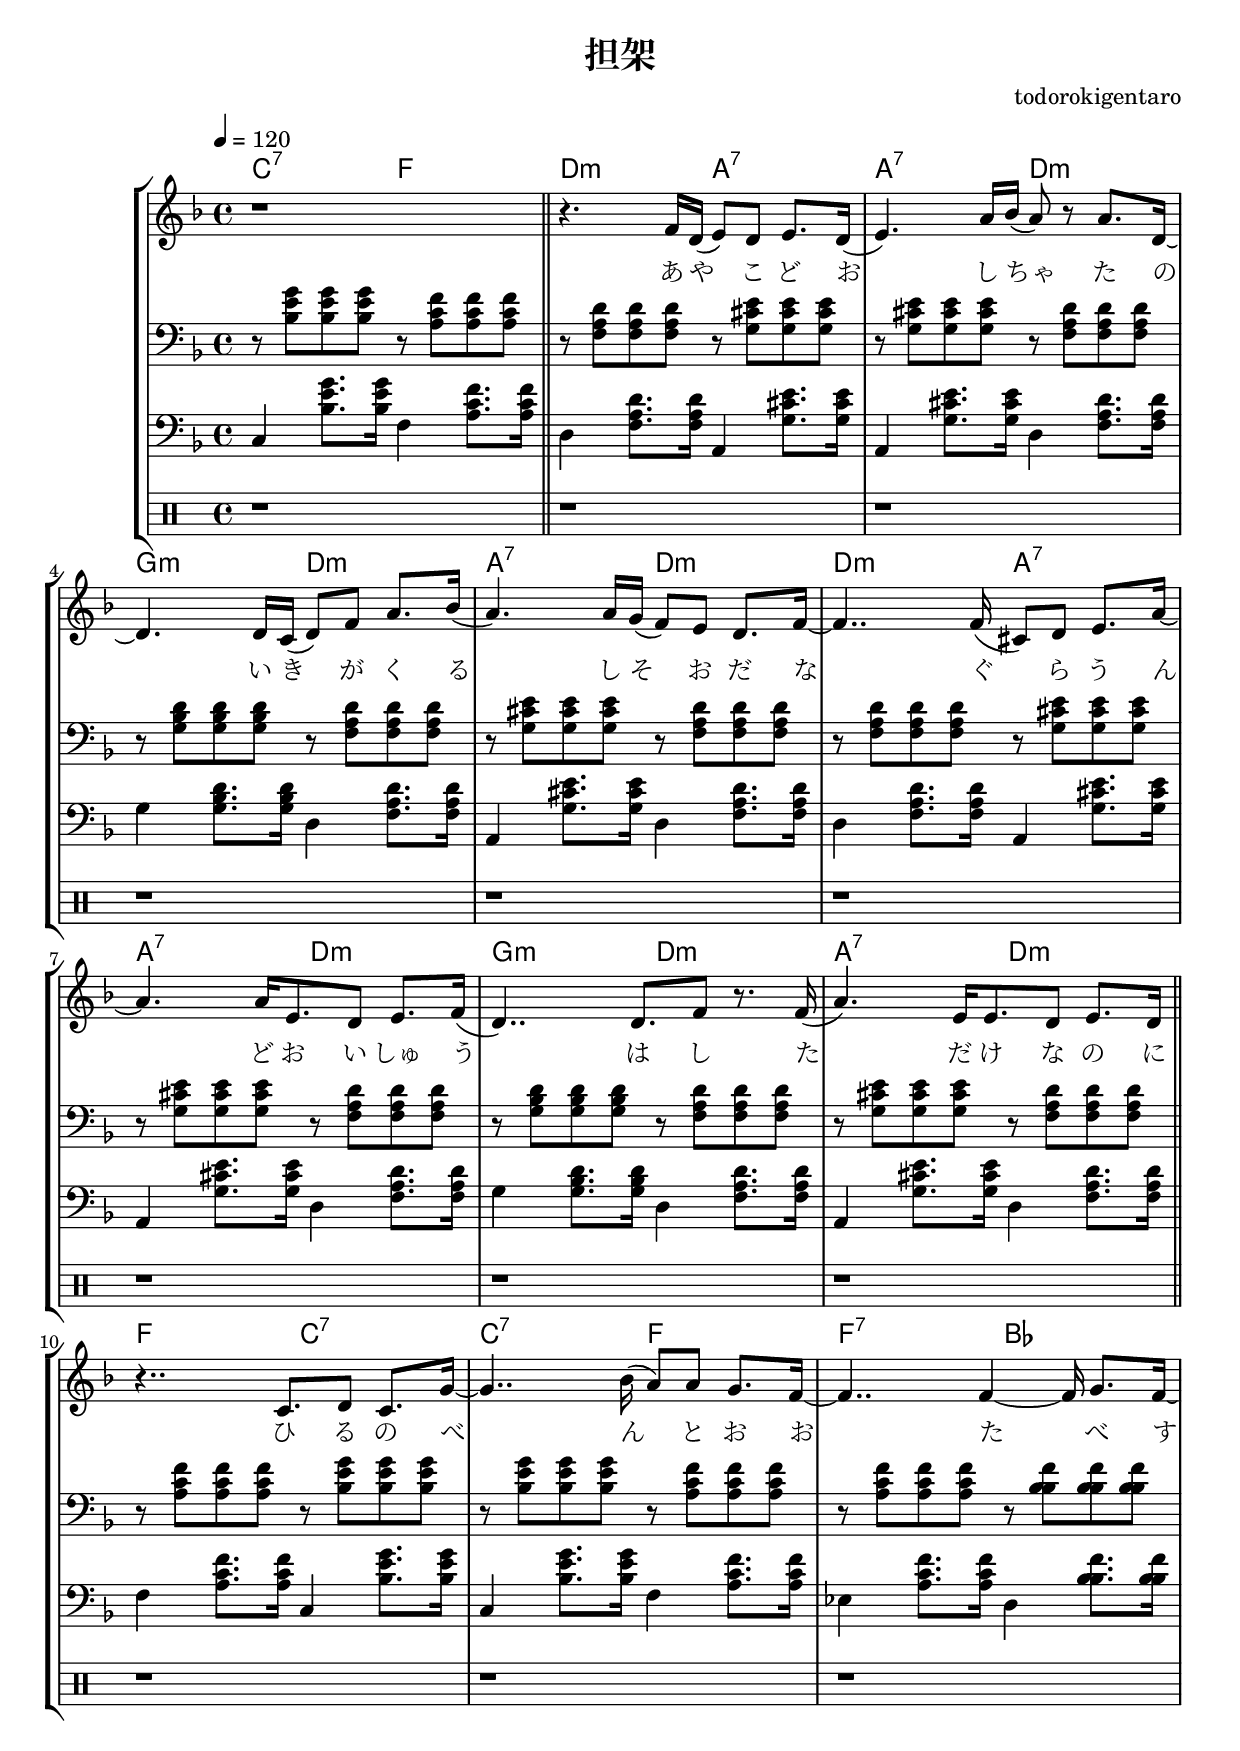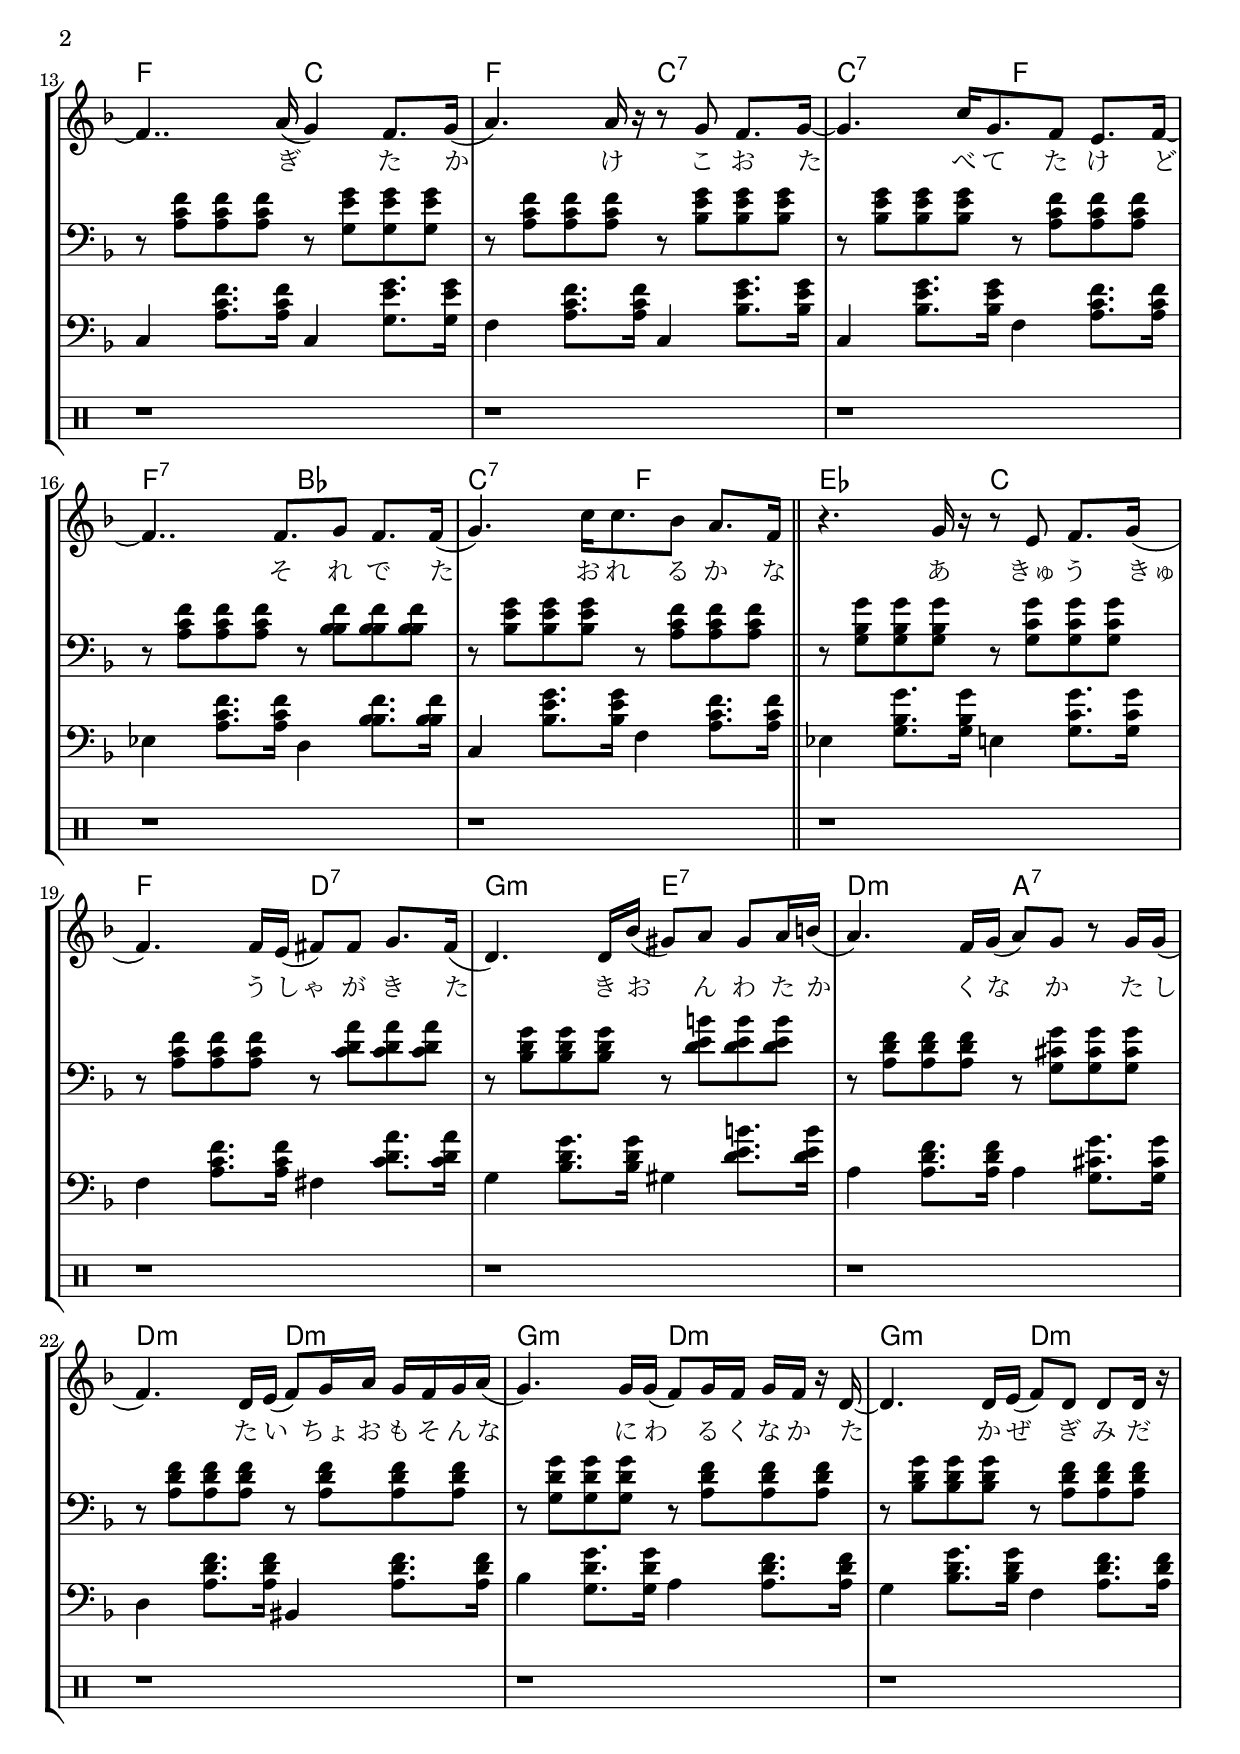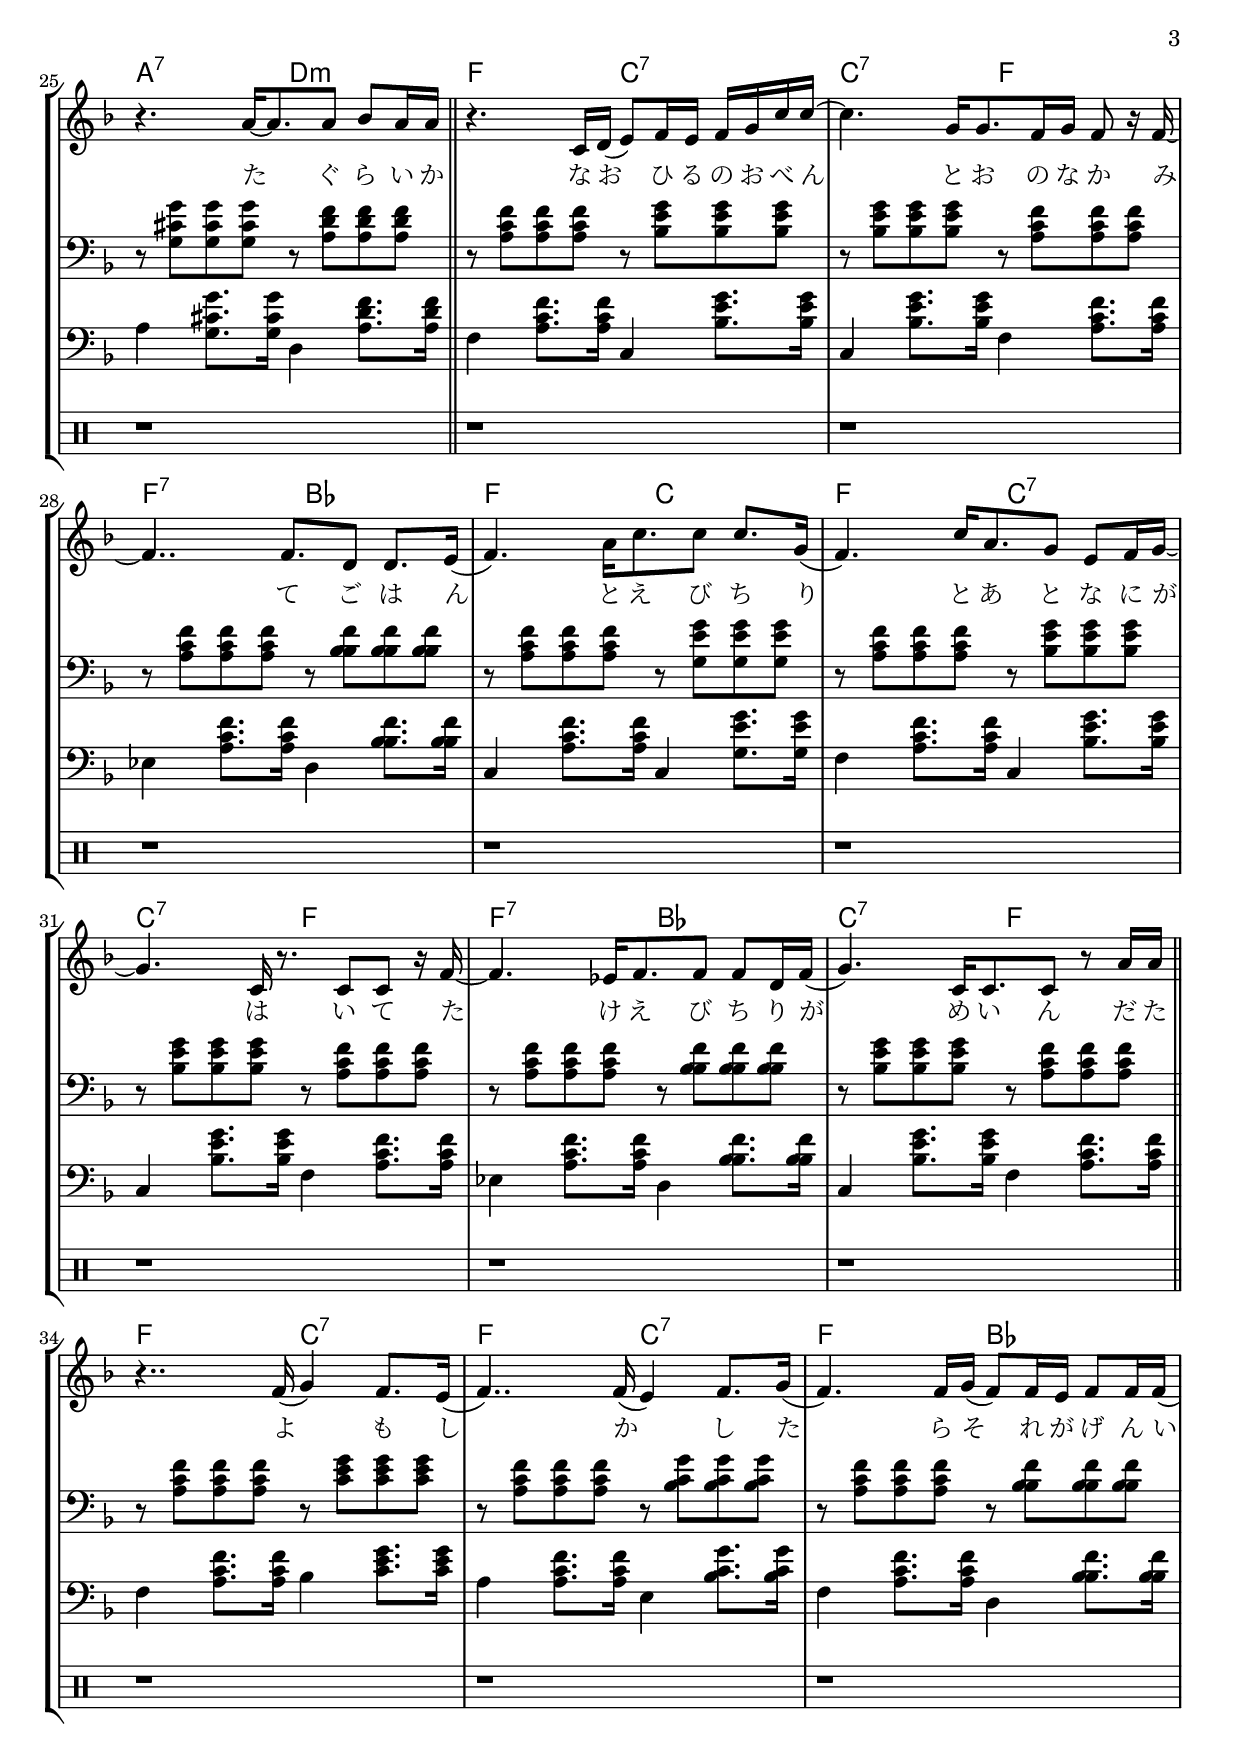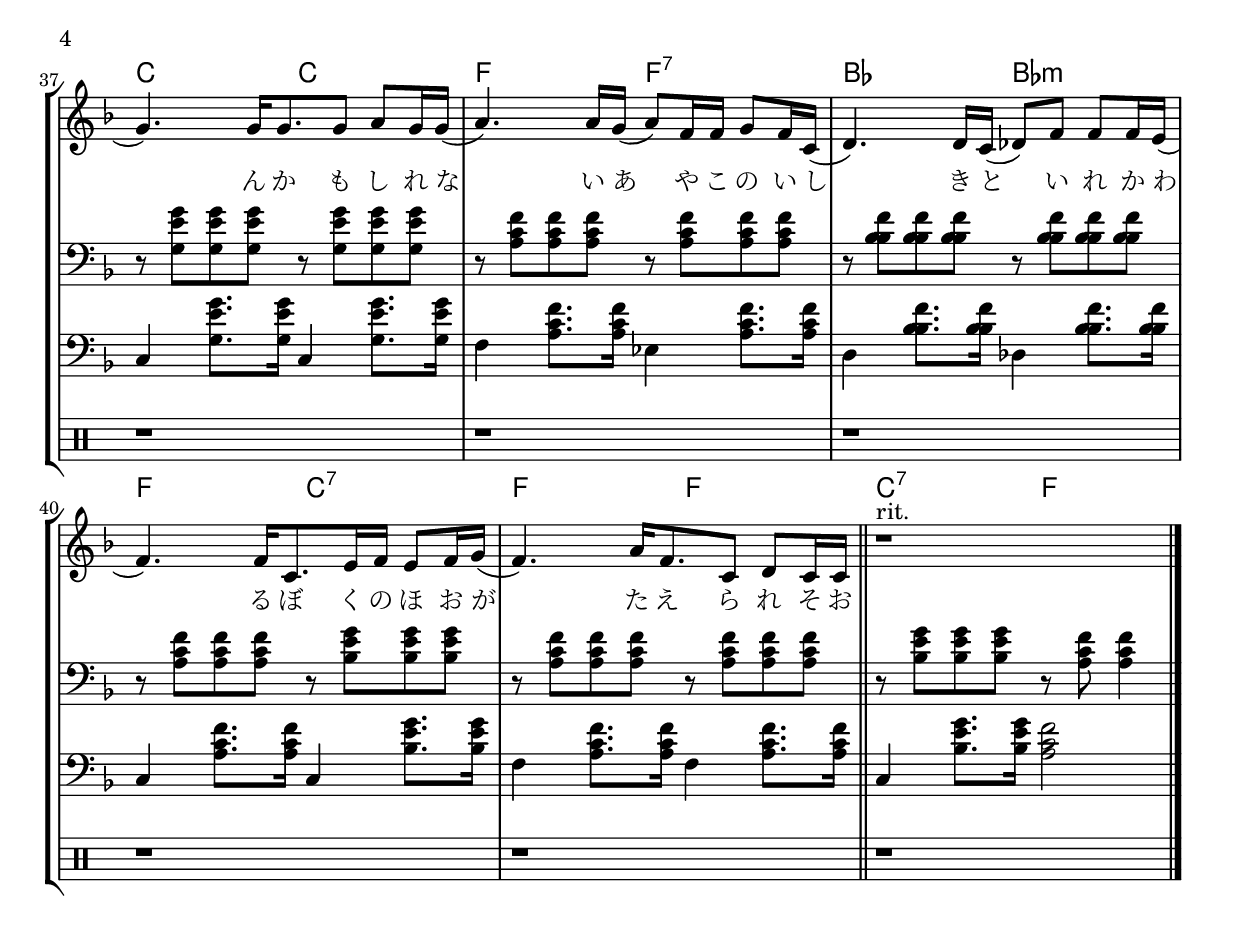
\version "2.12.1"

\header {
	title = \markup {担架}
	composer = \markup \center-column {todorokigentaro}
}

harmony = \chordmode {
	c2:7 f 

	d:m a:7 a:7 d:m g:m d:m a:7 d:m d:m a:7 a:7 d:m g:m d:m a:7 d:m 

	f c:7 c:7 f f:7 bes f c f c:7 c:7 f f:7 bes c:7 f 

	es c f d:7 g:m e:7 d:m a:7 d:m d:m g:m d:m g:m d:m a:7 d:m 

	f c:7 c:7 f f:7 bes f c f c:7 c:7 f f:7 bes c:7 f 

	f c:7 f c:7 f bes c c f f:7 bes bes:m f c:7 f f 

	c:7 f 
}

melody = {
	\key f \major
	\tempo 4 = 120
	r1   
	\set Staff.midiInstrument = #"fss0.32"
	r4. f'16  d'16  (e'8)  d'8  e'8.  d'16 
	(e'4.)  a'16  bes'16  (a'8)  r8  a'8.  d'16~ 
	d'4.  d'16  c'16  (d'8)  f'8  a'8.  bes'16 
	(a'4.)  a'16  g'16  (f'8)  e'8  d'8.  f'16~ 
	f'4..  f'16  (cis'8)  d'8  e'8.  a'16~ 
	a'4.  a'16  e'8.  d'8  e'8.  f'16 
	(d'4..)  d'8.  f'8  r8.  f'16 
	(a'4.)  e'16  e'8.  d'8  e'8.  d'16
	\set Staff.midiInstrument = #"fss0.32"
	r4.. c'8.  d'8  c'8.  g'16~ 
	g'4..  bes'16  (a'8)  a'8  g'8.  f'16~ 
	f'4..  f'4~f'16  g'8.  f'16~ 
	f'4..  a'16  (g'4)  f'8.  g'16 
	(a'4.)  a'16  r16  r8  g'8  f'8.  g'16~ 
	g'4.  c''16  g'8.  f'8  e'8.  f'16~ 
	f'4..  f'8.  g'8  f'8.  f'16 
	(g'4.)  c''16  c''8.  bes'8  a'8.  f'16
	\set Staff.midiInstrument = #"fss0.32"
	r4. g'16  r16  r8  e'8  f'8.  g'16 
	(f'4.)  f'16  e'16  (fis'8)  fis'8  g'8.  fis'16 
	(d'4.)  d'16  bes'16  (gis'8)  a'8  gis'8  a'16  b'16 
	(a'4.)  f'16  g'16  (a'8)  g'8  r8  g'16  g'16 
	(f'4.)  d'16  e'16  (f'8)  g'16  a'16  g'16  f'16  g'16  a'16 
	(g'4.)  g'16  g'16  (f'8)  g'16  f'16  g'16  f'16  r16  d'16~ 
	d'4.  d'16  e'16  (f'8)  d'8  d'8  d'16  r16~ 
	r4.  a'16  a'8.  a'8  bes'8  a'16  a'16
	\set Staff.midiInstrument = #"fss0.32"
	r4. c'16  d'16  (e'8)  f'16  e'16  f'16  g'16  c''16  c''16~ 
	c''4.  g'16  g'8.  f'16  g'16  f'8  r16  f'16~ 
	f'4..  f'8.  d'8  d'8.  e'16 
	(f'4.)  a'16  c''8.  c''8  c''8.  g'16 
	(f'4.)  c''16  a'8.  g'8  e'8  f'16  g'16~ 
	g'4.  c'16  r8.  c'8  c'8  r16  f'16~ 
	f'4.  es'16  f'8.  f'8  f'8  d'16  f'16 
	(g'4.)  c'16  c'8.  c'8  r8  a'16  a'16
	\set Staff.midiInstrument = #"fss0.32"
	r4.. f'16  (g'4)  f'8.  e'16 
	(f'4..)  f'16  (e'4)  f'8.  g'16 
	(f'4.)  f'16  g'16  (f'8)  f'16  e'16  f'8  f'16  f'16 
	(g'4.)  g'16  g'8.  g'8  a'8  g'16  g'16 
	(a'4.)  a'16  g'16  (a'8)  f'16  f'16  g'8  f'16  c'16 
	(d'4.)  d'16  c'16  (des'8)  f'8  f'8  f'16  e'16 
	(f'4.)  f'16  c'8.  e'16  f'16  e'8  f'16  g'16 
	(f'4.)  a'16  f'8.  c'8  d'8  c'16  c'16
	r1^"rit." \bar "|."
}

words = \lyricmode {
	
	あ  や  こ  ど  お  し  ちゃ  た  の  い  き  が  く  る  し  そ  お  だ  な  ぐ  ら  う  ん  ど  お  い  しゅ  う  は  し  た  だ  け  な  の  に  
	ひ  る  の  べ  ん  と  お  お  た  べ  す  ぎ  た  か  け  こ  お  た  べ  て  た  け  ど  そ  れ  で  た  お  れ  る  か  な  
	あ  きゅ  う  きゅ  う  しゃ  が  き  た  き  お  ん  わ  た  か  く  な  か  た  し  た  い  ちょ  お  も  そ  ん  な  に  わ  る  く  な  か  た  か  ぜ  ぎ  み  だ  た  ぐ  ら  い  か  な  
	お  ひ  る  の  お  べ  ん  と  お  の  な  か  み  て  ご  は  ん  と  え  び  ち  り  と  あ  と  な  に  が  は  い  て  た  け  え  び  ち  り  が  め  い  ん  だ  た  よ  
	も  し  か  し  た  ら  そ  れ  が  げ  ん  い  ん  か  も  し  れ  な  い  あ  や  こ  の  い  し  き  と  い  れ  か  わ  る  ぼ  く  の  ほ  お  が  た  え  ら  れ  そ  お  だ  
	
}

tempochange = {
	\tempo 4 = 120
	r1 \bar "||"
	\tempo 4 = 120
	r1 | r1 | r1 | r1 | r1 | r1 | r1 | r1 \bar "||"
	\tempo 4 = 120
	r1 | r1 | r1 | r1 | r1 | r1 | r1 | r1 \bar "||"
	\tempo 4 = 120
	r1 | r1 | r1 | r1 | r1 | r1 | r1 | r1 \bar "||"
	\tempo 4 = 120
	r1 | r1 | r1 | r1 | r1 | r1 | r1 | r1 \bar "||"
	\tempo 4 = 120
	r1 | r1 | r1 | r1 | r1 | r1 | r1 | r1 \bar "||"
	\tempo 4 = 120
	\tempo 4 = 90 r2 \tempo 4 = 80 r2 \bar "|."
}

mainacc = {
	\clef bass
	\set Staff.midiInstrument = #"Violin"
	\key f \major
	\tempo 4 = 120
	r8 <bes e' g'>8 <bes e' g'>8 <bes e' g'>8
	r8 <a c' f'>8 <a c' f'>8 <a c' f'>8
	\bar "||"

	\set Staff.midiInstrument = #"Violin"
	r8 <f a d'>8 <f a d'>8 <f a d'>8
	r8 <g cis' e'>8 <g cis' e'>8 <g cis' e'>8
	r8 <g cis' e'>8 <g cis' e'>8 <g cis' e'>8
	r8 <f a d'>8 <f a d'>8 <f a d'>8
	r8 <g bes d'>8 <g bes d'>8 <g bes d'>8
	r8 <f a d'>8 <f a d'>8 <f a d'>8
	r8 <g cis' e'>8 <g cis' e'>8 <g cis' e'>8
	r8 <f a d'>8 <f a d'>8 <f a d'>8
	r8 <f a d'>8 <f a d'>8 <f a d'>8
	r8 <g cis' e'>8 <g cis' e'>8 <g cis' e'>8
	r8 <g cis' e'>8 <g cis' e'>8 <g cis' e'>8
	r8 <f a d'>8 <f a d'>8 <f a d'>8
	r8 <g bes d'>8 <g bes d'>8 <g bes d'>8
	r8 <f a d'>8 <f a d'>8 <f a d'>8
	r8 <g cis' e'>8 <g cis' e'>8 <g cis' e'>8
	r8 <f a d'>8 <f a d'>8 <f a d'>8
	\bar "||"

	\set Staff.midiInstrument = #"Violin"
	r8 <a c' f'>8 <a c' f'>8 <a c' f'>8
	r8 <bes e' g'>8 <bes e' g'>8 <bes e' g'>8
	r8 <bes e' g'>8 <bes e' g'>8 <bes e' g'>8
	r8 <a c' f'>8 <a c' f'>8 <a c' f'>8
	r8 <a c' f'>8 <a c' f'>8 <a c' f'>8
	r8 <bes bes f'>8 <bes bes f'>8 <bes bes f'>8
	r8 <a c' f'>8 <a c' f'>8 <a c' f'>8
	r8 <g e' g'>8 <g e' g'>8 <g e' g'>8
	r8 <a c' f'>8 <a c' f'>8 <a c' f'>8
	r8 <bes e' g'>8 <bes e' g'>8 <bes e' g'>8
	r8 <bes e' g'>8 <bes e' g'>8 <bes e' g'>8
	r8 <a c' f'>8 <a c' f'>8 <a c' f'>8
	r8 <a c' f'>8 <a c' f'>8 <a c' f'>8
	r8 <bes bes f'>8 <bes bes f'>8 <bes bes f'>8
	r8 <bes e' g'>8 <bes e' g'>8 <bes e' g'>8
	r8 <a c' f'>8 <a c' f'>8 <a c' f'>8
	\bar "||"

	\set Staff.midiInstrument = #"Violin"
	r8 <g bes g'>8 <g bes g'>8 <g bes g'>8
	r8 <g c' g'>8 <g c' g'>8 <g c' g'>8
	r8 <a c' f'>8 <a c' f'>8 <a c' f'>8
	r8 <c' d' a'>8 <c' d' a'>8 <c' d' a'>8
	r8 <bes d' g'>8 <bes d' g'>8 <bes d' g'>8
	r8 <d' e' b'>8 <d' e' b'>8 <d' e' b'>8
	r8 <a d' f'>8 <a d' f'>8 <a d' f'>8
	r8 <g cis' g'>8 <g cis' g'>8 <g cis' g'>8
	r8 <a d' f'>8 <a d' f'>8 <a d' f'>8
	r8 <a d' f'>8 <a d' f'>8 <a d' f'>8
	r8 <g d' g'>8 <g d' g'>8 <g d' g'>8
	r8 <a d' f'>8 <a d' f'>8 <a d' f'>8
	r8 <bes d' g'>8 <bes d' g'>8 <bes d' g'>8
	r8 <a d' f'>8 <a d' f'>8 <a d' f'>8
	r8 <g cis' g'>8 <g cis' g'>8 <g cis' g'>8
	r8 <a d' f'>8 <a d' f'>8 <a d' f'>8
	\bar "||"

	\set Staff.midiInstrument = #"Violin"
	r8 <a c' f'>8 <a c' f'>8 <a c' f'>8
	r8 <bes e' g'>8 <bes e' g'>8 <bes e' g'>8
	r8 <bes e' g'>8 <bes e' g'>8 <bes e' g'>8
	r8 <a c' f'>8 <a c' f'>8 <a c' f'>8
	r8 <a c' f'>8 <a c' f'>8 <a c' f'>8
	r8 <bes bes f'>8 <bes bes f'>8 <bes bes f'>8
	r8 <a c' f'>8 <a c' f'>8 <a c' f'>8
	r8 <g e' g'>8 <g e' g'>8 <g e' g'>8
	r8 <a c' f'>8 <a c' f'>8 <a c' f'>8
	r8 <bes e' g'>8 <bes e' g'>8 <bes e' g'>8
	r8 <bes e' g'>8 <bes e' g'>8 <bes e' g'>8
	r8 <a c' f'>8 <a c' f'>8 <a c' f'>8
	r8 <a c' f'>8 <a c' f'>8 <a c' f'>8
	r8 <bes bes f'>8 <bes bes f'>8 <bes bes f'>8
	r8 <bes e' g'>8 <bes e' g'>8 <bes e' g'>8
	r8 <a c' f'>8 <a c' f'>8 <a c' f'>8
	\bar "||"

	\set Staff.midiInstrument = #"Violin"
	r8 <a c' f'>8 <a c' f'>8 <a c' f'>8
	r8 <c' e' g'>8 <c' e' g'>8 <c' e' g'>8
	r8 <a c' f'>8 <a c' f'>8 <a c' f'>8
	r8 <bes c' g'>8 <bes c' g'>8 <bes c' g'>8
	r8 <a c' f'>8 <a c' f'>8 <a c' f'>8
	r8 <bes bes f'>8 <bes bes f'>8 <bes bes f'>8
	r8 <g e' g'>8 <g e' g'>8 <g e' g'>8
	r8 <g e' g'>8 <g e' g'>8 <g e' g'>8
	r8 <a c' f'>8 <a c' f'>8 <a c' f'>8
	r8 <a c' f'>8 <a c' f'>8 <a c' f'>8
	r8 <bes bes f'>8 <bes bes f'>8 <bes bes f'>8
	r8 <bes bes f'>8 <bes bes f'>8 <bes bes f'>8
	r8 <a c' f'>8 <a c' f'>8 <a c' f'>8
	r8 <bes e' g'>8 <bes e' g'>8 <bes e' g'>8
	r8 <a c' f'>8 <a c' f'>8 <a c' f'>8
	r8 <a c' f'>8 <a c' f'>8 <a c' f'>8
	\bar "||"

	\set Staff.midiInstrument = #"Violin"
	r8 <bes e' g'>8 <bes e' g'>8 <bes e' g'>8
	r8 <a c' f'>8 <a c' f'>4
	\bar "|."
}

subacc = {
	\clef bass
	\set Staff.midiInstrument = #"Honky-tonk"
	\key f \major
	\tempo 4 = 120
	c4 <bes e' g'>8. <bes e' g'>16
	f4 <a c' f'>8. <a c' f'>16
	\bar "||"

	\set Staff.midiInstrument = #"Harmonica"
	d4 <f a d'>8. <f a d'>16
	a,4 <g cis' e'>8. <g cis' e'>16
	a,4 <g cis' e'>8. <g cis' e'>16
	d4 <f a d'>8. <f a d'>16
	g4 <g bes d'>8. <g bes d'>16
	d4 <f a d'>8. <f a d'>16
	a,4 <g cis' e'>8. <g cis' e'>16
	d4 <f a d'>8. <f a d'>16
	d4 <f a d'>8. <f a d'>16
	a,4 <g cis' e'>8. <g cis' e'>16
	a,4 <g cis' e'>8. <g cis' e'>16
	d4 <f a d'>8. <f a d'>16
	g4 <g bes d'>8. <g bes d'>16
	d4 <f a d'>8. <f a d'>16
	a,4 <g cis' e'>8. <g cis' e'>16
	d4 <f a d'>8. <f a d'>16
	\bar "||"

	\set Staff.midiInstrument = #"Harmonica"
	f4 <a c' f'>8. <a c' f'>16
	c4 <bes e' g'>8. <bes e' g'>16
	c4 <bes e' g'>8. <bes e' g'>16
	f4 <a c' f'>8. <a c' f'>16
	es4 <a c' f'>8. <a c' f'>16
	d4 <bes bes f'>8. <bes bes f'>16
	c4 <a c' f'>8. <a c' f'>16
	c4 <g e' g'>8. <g e' g'>16
	f4 <a c' f'>8. <a c' f'>16
	c4 <bes e' g'>8. <bes e' g'>16
	c4 <bes e' g'>8. <bes e' g'>16
	f4 <a c' f'>8. <a c' f'>16
	es4 <a c' f'>8. <a c' f'>16
	d4 <bes bes f'>8. <bes bes f'>16
	c4 <bes e' g'>8. <bes e' g'>16
	f4 <a c' f'>8. <a c' f'>16
	\bar "||"

	\set Staff.midiInstrument = #"Harmonica"
	es4 <g bes g'>8. <g bes g'>16
	e4 <g c' g'>8. <g c' g'>16
	f4 <a c' f'>8. <a c' f'>16
	fis4 <c' d' a'>8. <c' d' a'>16
	g4 <bes d' g'>8. <bes d' g'>16
	gis4 <d' e' b'>8. <d' e' b'>16
	a4 <a d' f'>8. <a d' f'>16
	a4 <g cis' g'>8. <g cis' g'>16
	d4 <a d' f'>8. <a d' f'>16
	bis,4 <a d' f'>8. <a d' f'>16
	bes4 <g d' g'>8. <g d' g'>16
	a4 <a d' f'>8. <a d' f'>16
	g4 <bes d' g'>8. <bes d' g'>16
	f4 <a d' f'>8. <a d' f'>16
	a4 <g cis' g'>8. <g cis' g'>16
	d4 <a d' f'>8. <a d' f'>16
	\bar "||"

	\set Staff.midiInstrument = #"Harmonica"
	f4 <a c' f'>8. <a c' f'>16
	c4 <bes e' g'>8. <bes e' g'>16
	c4 <bes e' g'>8. <bes e' g'>16
	f4 <a c' f'>8. <a c' f'>16
	es4 <a c' f'>8. <a c' f'>16
	d4 <bes bes f'>8. <bes bes f'>16
	c4 <a c' f'>8. <a c' f'>16
	c4 <g e' g'>8. <g e' g'>16
	f4 <a c' f'>8. <a c' f'>16
	c4 <bes e' g'>8. <bes e' g'>16
	c4 <bes e' g'>8. <bes e' g'>16
	f4 <a c' f'>8. <a c' f'>16
	es4 <a c' f'>8. <a c' f'>16
	d4 <bes bes f'>8. <bes bes f'>16
	c4 <bes e' g'>8. <bes e' g'>16
	f4 <a c' f'>8. <a c' f'>16
	\bar "||"

	\set Staff.midiInstrument = #"Harmonica"
	f4 <a c' f'>8. <a c' f'>16
	bes4 <c' e' g'>8. <c' e' g'>16
	a4 <a c' f'>8. <a c' f'>16
	e4 <bes c' g'>8. <bes c' g'>16
	f4 <a c' f'>8. <a c' f'>16
	d4 <bes bes f'>8. <bes bes f'>16
	c4 <g e' g'>8. <g e' g'>16
	c4 <g e' g'>8. <g e' g'>16
	f4 <a c' f'>8. <a c' f'>16
	es4 <a c' f'>8. <a c' f'>16
	d4 <bes bes f'>8. <bes bes f'>16
	des4 <bes bes f'>8. <bes bes f'>16
	c4 <a c' f'>8. <a c' f'>16
	c4 <bes e' g'>8. <bes e' g'>16
	f4 <a c' f'>8. <a c' f'>16
	f4 <a c' f'>8. <a c' f'>16
	\bar "||"

	\set Staff.midiInstrument = #"Clav"
	c4 <bes e' g'>8. <bes e' g'>16
	<a c' f'>2
	\bar "|."
}

percA = {
	\drummode {
	r1 \bar "||"
	r1 |r1 |r1 |r1 |r1 |r1 |r1 |r1 \bar "||"
	r1 |r1 |r1 |r1 |r1 |r1 |r1 |r1 \bar "||"
	r1 |r1 |r1 |r1 |r1 |r1 |r1 |r1 \bar "||"
	r1 |r1 |r1 |r1 |r1 |r1 |r1 |r1 \bar "||"
	r1 |r1 |r1 |r1 |r1 |r1 |r1 |r1 \bar "||"
	r1 \bar "|."
	}
}

percB = {
	\drummode {
	r1 \bar "||"
	r1 |r1 |r1 |r1 |r1 |r1 |r1 |r1 \bar "||"
	r1 |r1 |r1 |r1 |r1 |r1 |r1 |r1 \bar "||"
	r1 |r1 |r1 |r1 |r1 |r1 |r1 |r1 \bar "||"
	r1 |r1 |r1 |r1 |r1 |r1 |r1 |r1 \bar "||"
	r1 |r1 |r1 |r1 |r1 |r1 |r1 |r1 \bar "||"
	r1 \bar "|."
	}
}

percC = {
	\drummode {
	r1 \bar "||"
	r1 |r1 |r1 |r1 |r1 |r1 |r1 |r1 \bar "||"
	r1 |r1 |r1 |r1 |r1 |r1 |r1 |r1 \bar "||"
	r1 |r1 |r1 |r1 |r1 |r1 |r1 |r1 \bar "||"
	r1 |r1 |r1 |r1 |r1 |r1 |r1 |r1 \bar "||"
	r1 |r1 |r1 |r1 |r1 |r1 |r1 |r1 \bar "||"
	r1 \bar "|."
	}
}

percD = {
	\drummode {
	r1 \bar "||"
	r1 |r1 |r1 |r1 |r1 |r1 |r1 |r1 \bar "||"
	r1 |r1 |r1 |r1 |r1 |r1 |r1 |r1 \bar "||"
	r1 |r1 |r1 |r1 |r1 |r1 |r1 |r1 \bar "||"
	r1 |r1 |r1 |r1 |r1 |r1 |r1 |r1 \bar "||"
	r1 |r1 |r1 |r1 |r1 |r1 |r1 |r1 \bar "||"
	r1 \bar "|."
	}
}

percE = {
	\drummode {
	r1 \bar "||"
	r1 |r1 |r1 |r1 |r1 |r1 |r1 |r1 \bar "||"
	r1 |r1 |r1 |r1 |r1 |r1 |r1 |r1 \bar "||"
	r1 |r1 |r1 |r1 |r1 |r1 |r1 |r1 \bar "||"
	r1 |r1 |r1 |r1 |r1 |r1 |r1 |r1 \bar "||"
	r1 |r1 |r1 |r1 |r1 |r1 |r1 |r1 \bar "||"
	r1 \bar "|."
	}
}

\score {
	<<
		\new StaffGroup <<
			\new ChordNames {\harmony}
			\new Voice = "melody" {\melody}
			\new Lyrics \lyricsto "melody" \words
			\new Staff = "mainacc" {\mainacc}
			\new Staff = "subacc" {\subacc}
			\new DrumStaff <<
				\new DrumVoice {\percA}
				\new DrumVoice {\percB}
				\new DrumVoice {\percC}
				\new DrumVoice {\percD}
				\new DrumVoice {\percE}
			>>
		>>
	>>
	\layout { }
}
